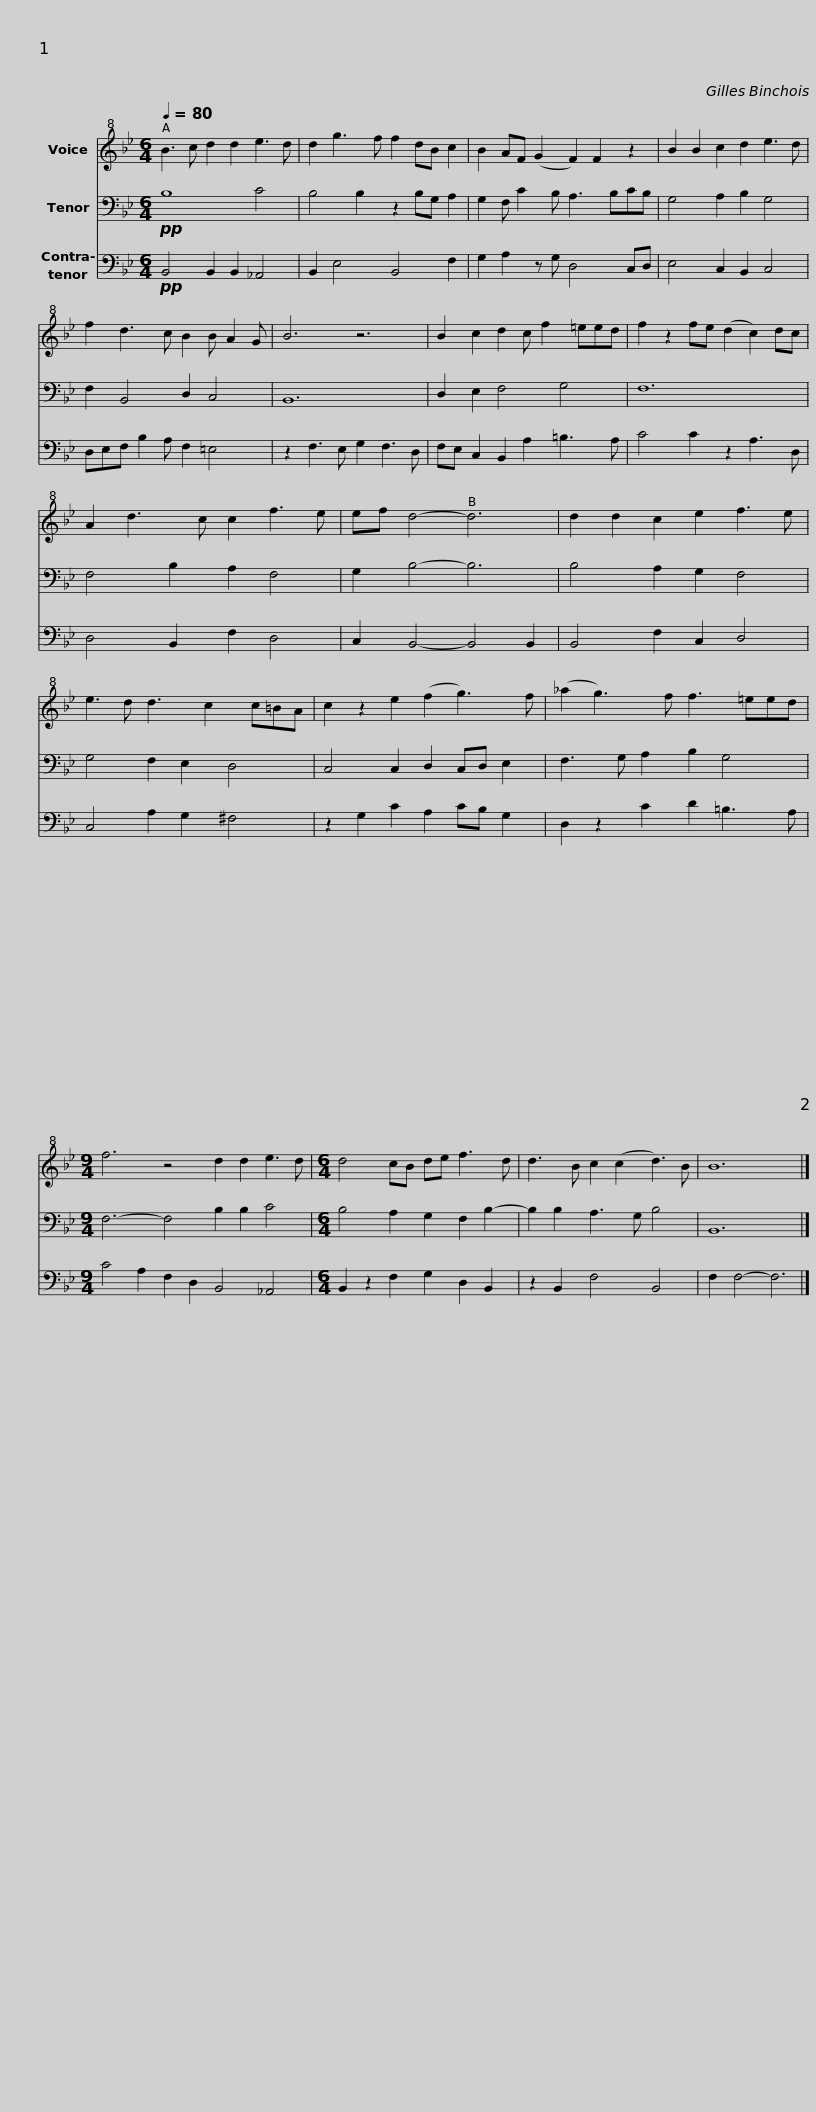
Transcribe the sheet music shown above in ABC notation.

X:1
%%score 1 2 3
L:1/8
Q:1/4=80
M:6/4
I:linebreak $
K:Bb
V:1 treble+8 transpose=-12
V:2 bass
V:3 bass transpose=12
V:1
 B3 c d2 d2 e3 d | d2 g3 f f2 dB c2 | B2 AF (G2 F2) F2 z2 | B2 B2 c2 d2 e3 d |$ f2 d3 c B2 B A2 G | %5
 B6 z6 | B2 c2 d2 c f2 =eed | f2 z2 fe (d2 c2) dc | A2 d3 c c2 f3 e |$ ef d4- d6 | %10
 d2 d2 c2 e2 f3 e | e3 d d3 c2 c=BA | c2 z2 e2 (f2 g3) f | (_a2 g3) f f3 =eed |$[M:9/4] f6 z4 d2 d2 e3 d | %15
[M:6/4] d4 cB de f3 d | d3 B c2 (c2 d3) B | B12 |] %18
V:2
!pp! B,8 C4 | B,4 B,2 z2 B,G, A,2 | G,2 F, C2 B, A,3 B,CB, | G,4 A,2 B,2 G,4 |$ F,2 B,,4 D,2 C,4 | %5
 B,,12 | D,2 E,2 F,4 G,4 | F,12 | F,4 B,2 A,2 F,4 |$ G,2 B,4- B,6 | %10
 B,4 A,2 G,2 F,4 | G,4 F,2 E,2 D,4 | C,4 C,2 D,2 C,D, E,2 | F,3 G, A,2 B,2 G,4 |$[M:9/4] F,6- F,4 B,2 B,2 C4 | %15
[M:6/4] B,4 A,2 G,2 F,2 B,2- | B,2 B,2 A,3 G, B,4 | B,,12 |] %18
V:3
!pp! B,,4 B,,2 B,,2 _A,,4 | B,,2 E,4 B,,4 F,2 | G,2 A,2 z G, D,4 C,D, | E,4 C,2 B,,2 C,4 |$ D,E,F, B,2 A, F,2 =E,4 | %5
 z2 F,3 E, G,2 F,3 D, | F,E, C,2 B,,2 A,2 =B,3 A, | C4 C2 z2 A,3 D, | D,4 B,,2 F,2 D,4 |$ C,2 B,,4- B,,4 B,,2 | %10
 B,,4 F,2 C,2 D,4 | C,4 A,2 G,2 ^F,4 | z2 G,2 C2 A,2 CB, G,2 | D,2 z2 C2 D2 =B,3 A, |$[M:9/4] C4 A,2 F,2 D,2 B,,4 _A,,4 | %15
[M:6/4] B,,2 z2 F,2 G,2 D,2 B,,2 | z2 B,,2 F,4 B,,4 | F,2 F,4- F,6 |] %18
